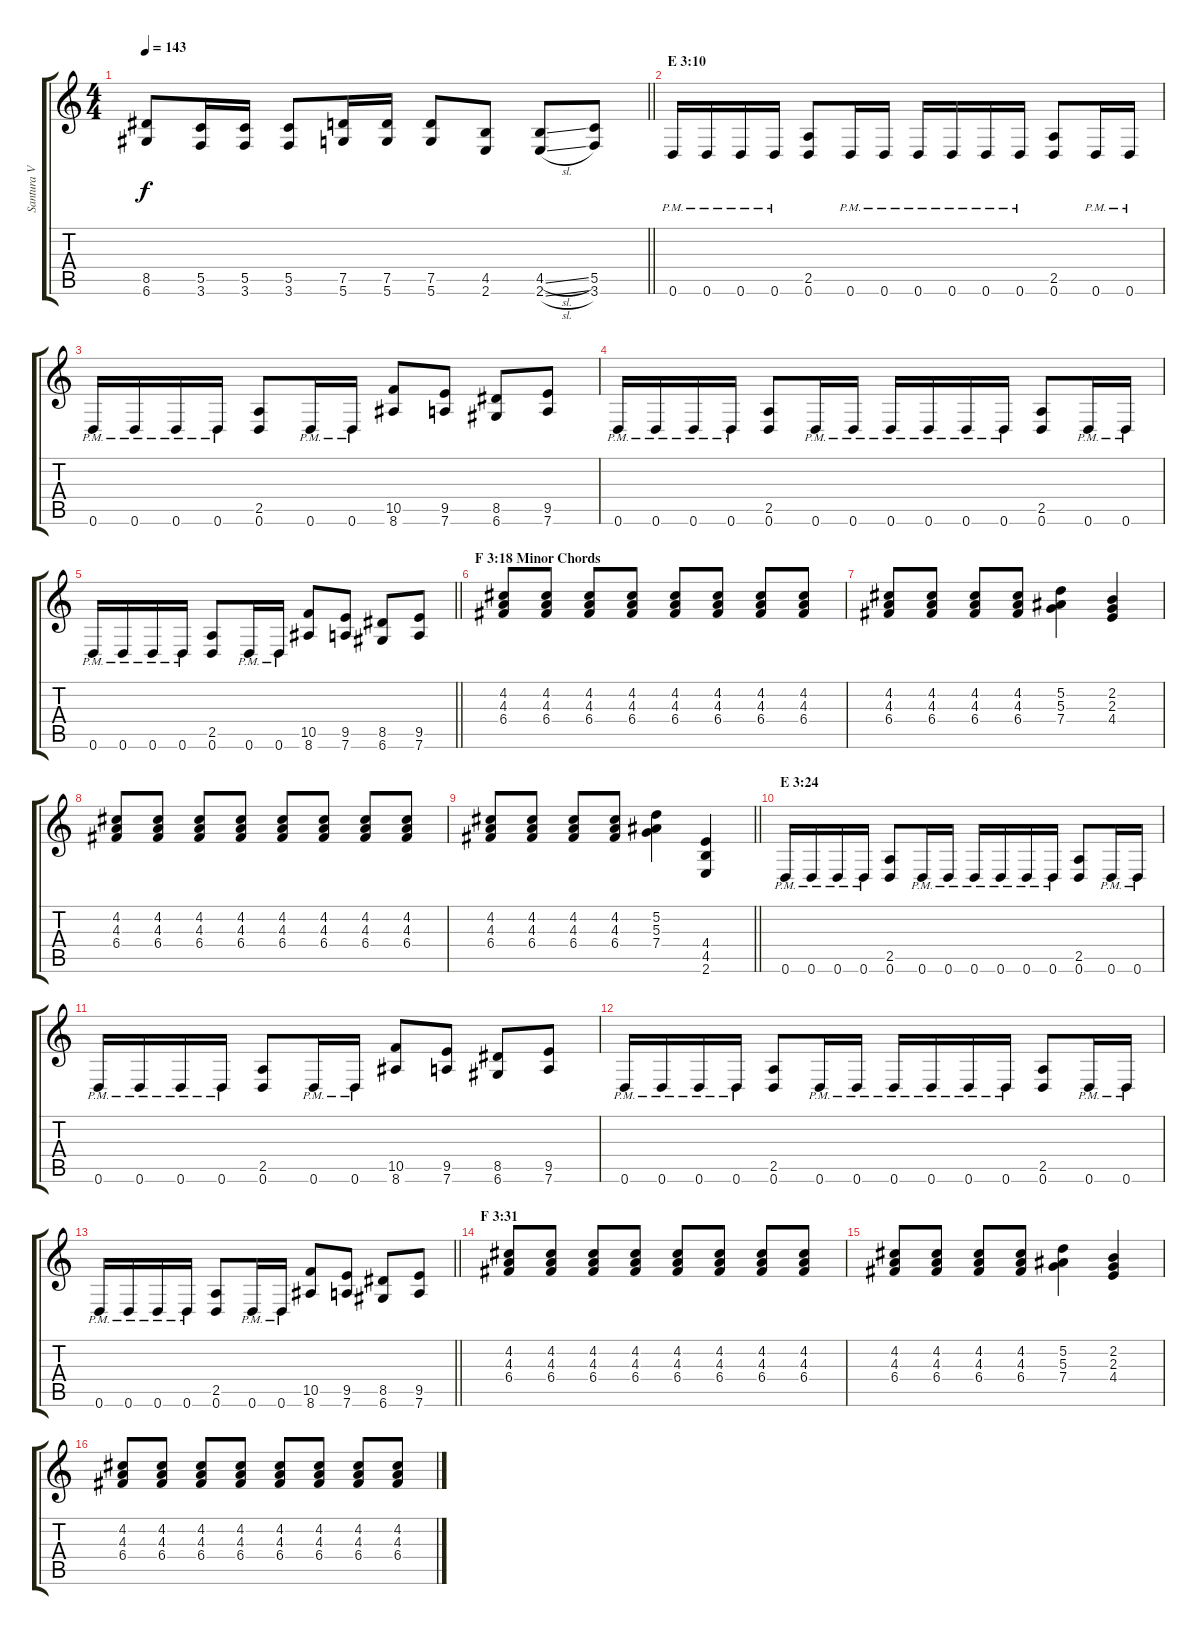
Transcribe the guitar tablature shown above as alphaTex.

\track ("Santura V" "Santura V") {instrument distortionguitar}
\staff {score tabs}
\tuning (D4 A3 F3 C3 G2 D2) {hide}
\ts (4 4)
\tempo 143
\clef g2
\barLineRight lightlight
\ks c
(8.5 6.6).8{dy f} (5.5 3.6).16 (5.5 3.6).16 (5.5 3.6).8 (7.5 5.6).16 (7.5 5.6).16 (7.5 5.6).8 (4.5 2.6).8 (4.5{sl} 2.6{sl}).8 (5.5 3.6).8 |
\section ("" "E 3:10")
0.6{pm}.16 0.6{pm}.16 0.6{pm}.16 0.6{pm}.16 (2.5 0.6).8 0.6{pm}.16 0.6{pm}.16 0.6{pm}.16 0.6{pm}.16 0.6{pm}.16 0.6{pm}.16 (2.5 0.6).8 0.6{pm}.16 0.6{pm}.16 |
0.6{pm}.16 0.6{pm}.16 0.6{pm}.16 0.6{pm}.16 (2.5 0.6).8 0.6{pm}.16 0.6{pm}.16 (10.5 8.6).8 (9.5 7.6).8 (8.5 6.6).8 (9.5 7.6).8 |
0.6{pm}.16 0.6{pm}.16 0.6{pm}.16 0.6{pm}.16 (2.5 0.6).8 0.6{pm}.16 0.6{pm}.16 0.6{pm}.16 0.6{pm}.16 0.6{pm}.16 0.6{pm}.16 (2.5 0.6).8 0.6{pm}.16 0.6{pm}.16 |
\barLineRight lightlight
0.6{pm}.16 0.6{pm}.16 0.6{pm}.16 0.6{pm}.16 (2.5 0.6).8 0.6{pm}.16 0.6{pm}.16 (10.5 8.6).8 (9.5 7.6).8 (8.5 6.6).8 (9.5 7.6).8 |
\section ("" "F 3:18 Minor Chords")
(4.2 4.3 6.4).8 (4.2 4.3 6.4).8 (4.2 4.3 6.4).8 (4.2 4.3 6.4).8 (4.2 4.3 6.4).8 (4.2 4.3 6.4).8 (4.2 4.3 6.4).8 (4.2 4.3 6.4).8 |
(4.2 4.3 6.4).8 (4.2 4.3 6.4).8 (4.2 4.3 6.4).8 (4.2 4.3 6.4).8 (5.2 5.3 7.4).4 (2.2 2.3 4.4).4 |
(4.2 4.3 6.4).8 (4.2 4.3 6.4).8 (4.2 4.3 6.4).8 (4.2 4.3 6.4).8 (4.2 4.3 6.4).8 (4.2 4.3 6.4).8 (4.2 4.3 6.4).8 (4.2 4.3 6.4).8 |
\barLineRight lightlight
(4.2 4.3 6.4).8 (4.2 4.3 6.4).8 (4.2 4.3 6.4).8 (4.2 4.3 6.4).8 (5.2 5.3 7.4).4 (4.4 4.5 2.6).4 |
\section ("" "E 3:24")
0.6{pm}.16 0.6{pm}.16 0.6{pm}.16 0.6{pm}.16 (2.5 0.6).8 0.6{pm}.16 0.6{pm}.16 0.6{pm}.16 0.6{pm}.16 0.6{pm}.16 0.6{pm}.16 (2.5 0.6).8 0.6{pm}.16 0.6{pm}.16 |
0.6{pm}.16 0.6{pm}.16 0.6{pm}.16 0.6{pm}.16 (2.5 0.6).8 0.6{pm}.16 0.6{pm}.16 (10.5 8.6).8 (9.5 7.6).8 (8.5 6.6).8 (9.5 7.6).8 |
0.6{pm}.16 0.6{pm}.16 0.6{pm}.16 0.6{pm}.16 (2.5 0.6).8 0.6{pm}.16 0.6{pm}.16 0.6{pm}.16 0.6{pm}.16 0.6{pm}.16 0.6{pm}.16 (2.5 0.6).8 0.6{pm}.16 0.6{pm}.16 |
\barLineRight lightlight
0.6{pm}.16 0.6{pm}.16 0.6{pm}.16 0.6{pm}.16 (2.5 0.6).8 0.6{pm}.16 0.6{pm}.16 (10.5 8.6).8 (9.5 7.6).8 (8.5 6.6).8 (9.5 7.6).8 |
\section ("" "F 3:31")
(4.2 4.3 6.4).8 (4.2 4.3 6.4).8 (4.2 4.3 6.4).8 (4.2 4.3 6.4).8 (4.2 4.3 6.4).8 (4.2 4.3 6.4).8 (4.2 4.3 6.4).8 (4.2 4.3 6.4).8 |
(4.2 4.3 6.4).8 (4.2 4.3 6.4).8 (4.2 4.3 6.4).8 (4.2 4.3 6.4).8 (5.2 5.3 7.4).4 (2.2 2.3 4.4).4 |
(4.2 4.3 6.4).8 (4.2 4.3 6.4).8 (4.2 4.3 6.4).8 (4.2 4.3 6.4).8 (4.2 4.3 6.4).8 (4.2 4.3 6.4).8 (4.2 4.3 6.4).8 (4.2 4.3 6.4).8
